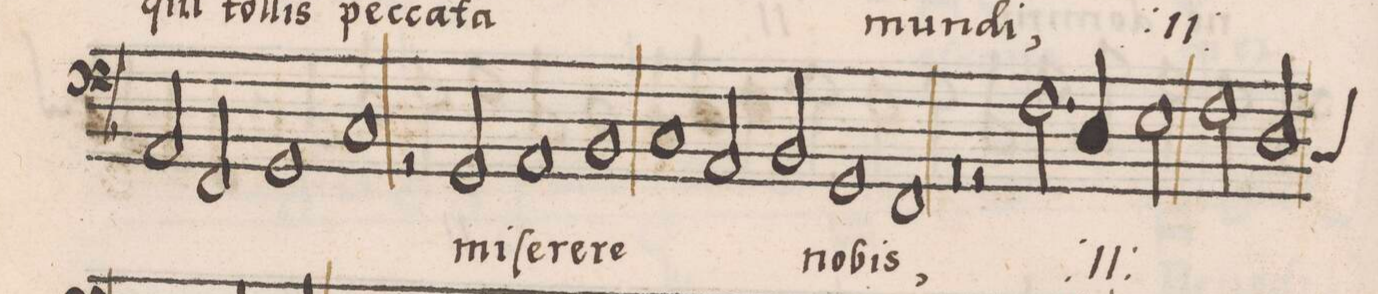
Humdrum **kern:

**kern	**text
*I"BASSVS	*
*clefF4	*
*k[b-]	*
*met(C|)	*
*M2/1	*
2AA/	-ta
2FF/	.
1GG	mun-
=19-	=19-
1C	-di
*	*Xij
2r	.
2GG/	mi-
=20-	=20-
1AA	-ſe-
1BB-	-re-
=21-	=21-
1C	-re
2AA/	.
2BB-/	.
=22-	=22-
1GG	no-
1FF	-bis,
=23-	=23-
0r	.
=24-	=24-
2r	.
*	*ij
2.F\	mi-
4D/	-ſe-
2E\	-re-
=25-	=25-
2F\	-re
*custos:C	*
2D/	.
*-	*-
